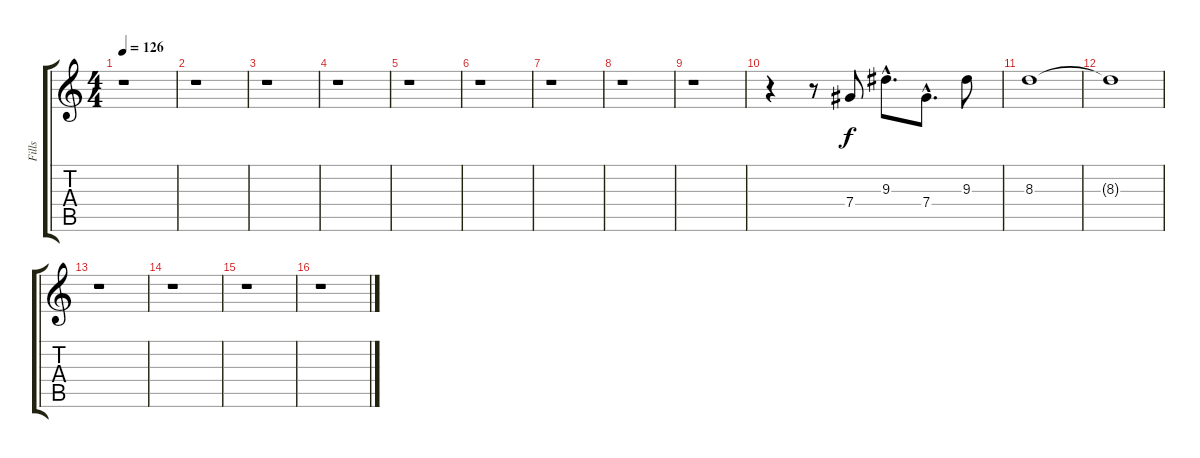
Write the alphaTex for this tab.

\track ("Fills" "Fills") {instrument distortionguitar}
\staff {score tabs}
\tuning (Eb4 Bb3 Gb3 Db3 Ab2 Eb2) {hide}
\ts (4 4)
\tempo 126
\clef g2
\ks c
r.1{dy f} |
r.1 |
r.1 |
r.1 |
r.1 |
r.1 |
r.1 |
r.1 |
r.1 |
r.4 r.8 7.4.8 9.3{hac}.8{d} 7.4{hac}.8{d} 9.3.8 |
8.3.1 |
8.3{t}.1 |
r.1 |
r.1 |
r.1 |
r.1
